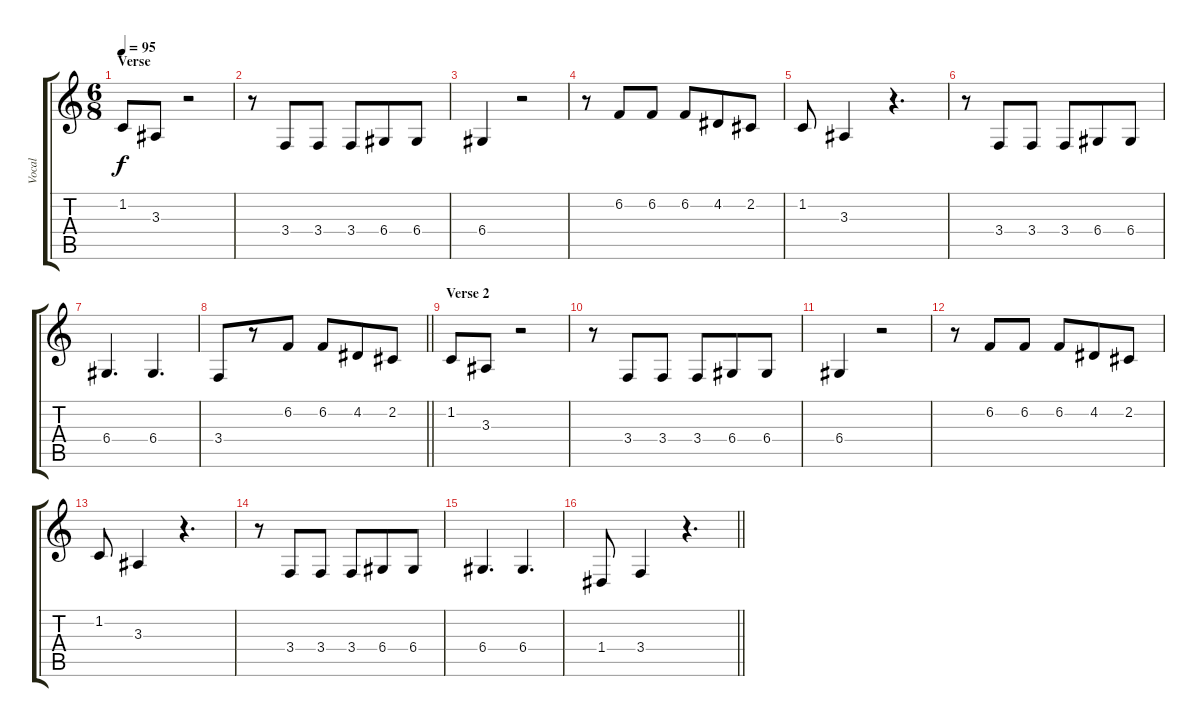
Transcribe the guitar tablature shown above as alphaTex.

\track ("Vocal" "Vocal") {instrument trumpet}
\staff {score tabs}
\tuning (E4 B3 G3 D3 A2 E2) {hide}
\ts (6 8)
\section ("" "Verse")
\tempo 95
\clef g2
\ks c
1.2.8{dy f} 3.3.8 r.2 |
r.8 3.4.8 3.4.8 3.4.8 6.4.8 6.4.8 |
6.4.4 r.2 |
r.8 6.2.8 6.2.8 6.2.8 4.2.8 2.2.8 |
1.2.8 3.3.4 r.4{d} |
r.8 3.4.8 3.4.8 3.4.8 6.4.8 6.4.8 |
6.4.4{d} 6.4.4{d} |
\barLineRight lightlight
3.4.8 r.8 6.2.8 6.2.8 4.2.8 2.2.8 |
\section ("" "Verse 2")
1.2.8 3.3.8 r.2 |
r.8 3.4.8 3.4.8 3.4.8 6.4.8 6.4.8 |
6.4.4 r.2 |
r.8 6.2.8 6.2.8 6.2.8 4.2.8 2.2.8 |
1.2.8 3.3.4 r.4{d} |
r.8 3.4.8 3.4.8 3.4.8 6.4.8 6.4.8 |
6.4.4{d} 6.4.4{d} |
\barLineRight lightlight
1.4.8 3.4.4 r.4{d}
